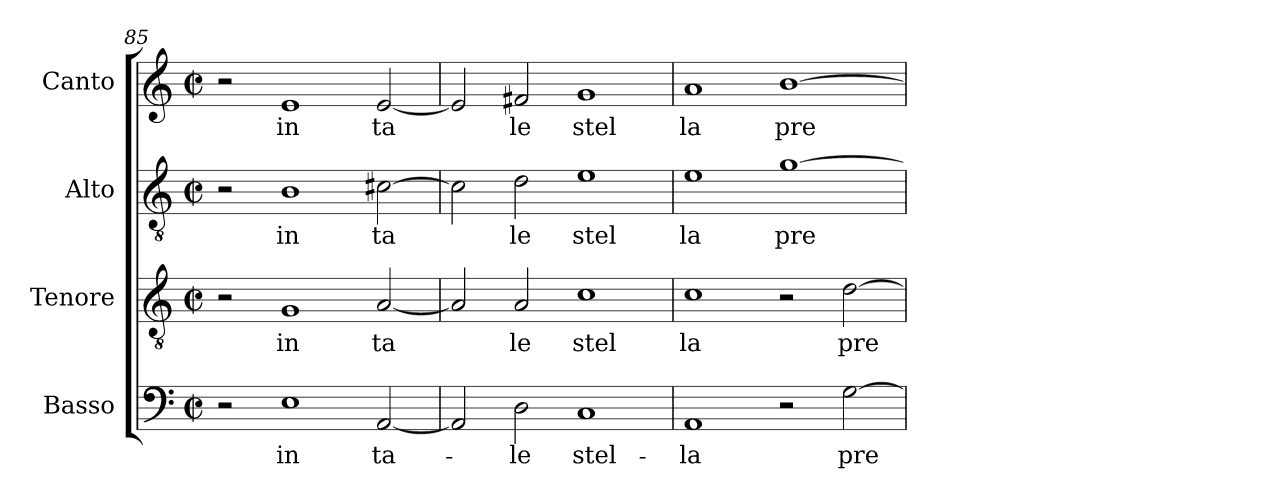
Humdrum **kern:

**kern	**text	**kern	**text	**kern	**text	**kern	**text
*part4	*part4	*part3	*part3	*part2	*part2	*part1	*part1
*staff4	*staff4	*staff3	*staff3	*staff2	*staff2	*staff1	*staff1
*I"Basso	*	*I"Tenore	*	*I"Alto	*	*I"Canto	*
*clefF4	*	*clefGv2	*	*clefGv2	*	*clefG2	*
*M2/2	*	*M2/2	*	*M2/2	*	*M2/2	*
*met(c|)	*	*met(c|)	*	*met(c|)	*	*met(c|)	*
=85	=85	=85	=85	=85	=85	=85	=85
2r	.	2r	.	2r	.	2r	.
!	!LO:LY:b:cj	!	!LO:LY:b:cj	!	!LO:LY:b:cj	!	!LO:LY:b:cj
1E	in	1G	in	1B	in	1e	in
!	!LO:LY:b:cj	!	!LO:LY:b:cj	!	!LO:LY:b:cj	!	!LO:LY:b:cj
[<2AA/	ta-	[<2A/	ta	[>2c#X\	ta	[<2e/	ta
=86	=86	=86	=86	=86	=86	=86	=86
2AA/]	.	2A/]	.	2c#\]	.	2e/]	.
!	!LO:LY:b:cj	!	!LO:LY:b:cj	!	!LO:LY:b:cj	!	!LO:LY:b:cj
2D\	-le	2A/	le	2d\	le	2f#X/	le
!	!LO:LY:b:cj	!	!LO:LY:b:cj	!	!LO:LY:b:cj	!	!LO:LY:b:cj
1C	stel-	1c	stel	1e	stel	1g	stel
=87	=87	=87	=87	=87	=87	=87	=87
!	!LO:LY:b:cj	!	!LO:LY:b:cj	!	!LO:LY:b:cj	!	!LO:LY:b:cj
1AA	-la	1c	la	1e	la	1a	la
!	!	!	!	!	!LO:LY:b:cj	!	!LO:LY:b:cj
2r	.	2r	.	[>1g	pre	[>1b	pre
!	!LO:LY:b	!	!LO:LY:b	!	!	!	!
[>2G\	pre-	[>2d\	pre	.	.	.	.
=	=	=	=	=	=	=	=
*-	*-	*-	*-	*-	*-	*-	*-
